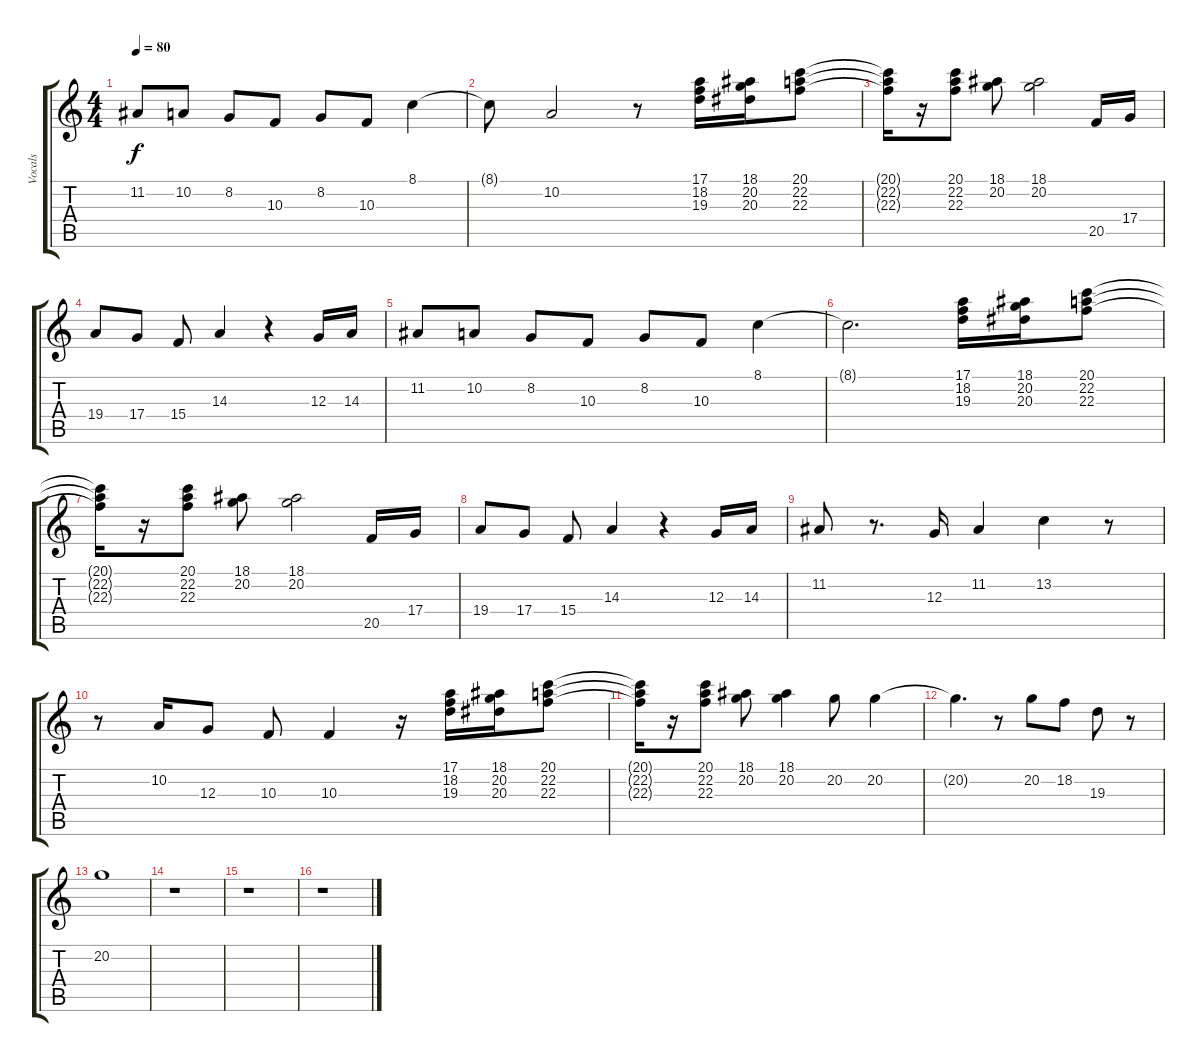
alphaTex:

\track ("Vocals" "Vocals") {instrument oboe}
\staff {score tabs}
\tuning (E4 B3 G3 D3 A2 E2) {hide}
\ts (4 4)
\tempo 80
\clef g2
\ks c
11.2.8{dy f} 10.2.8 8.2.8 10.3.8 8.2.8 10.3.8 8.1.4 |
8.1{t}.8 10.2.2 r.8 (17.1 18.2 19.3).16 (18.1 20.2 20.3).16 (20.1 22.2 22.3).8 |
(20.1{t} 22.2{t} 22.3{t}).16 r.16 (20.1 22.2 22.3).8 (18.1 20.2).8 (18.1 20.2).2 20.5.16 17.4.16 |
19.4.8 17.4.8 15.4.8 14.3.4 r.4 12.3.16 14.3.16 |
11.2.8 10.2.8 8.2.8 10.3.8 8.2.8 10.3.8 8.1.4 |
8.1{t}.2{d} (17.1 18.2 19.3).16 (18.1 20.2 20.3).16 (20.1 22.2 22.3).8 |
(20.1{t} 22.2{t} 22.3{t}).16 r.16 (20.1 22.2 22.3).8 (18.1 20.2).8 (18.1 20.2).2 20.5.16 17.4.16 |
19.4.8 17.4.8 15.4.8 14.3.4 r.4 12.3.16 14.3.16 |
11.2.8 r.8{d} 12.3.16 11.2.4 13.2.4 r.8 |
r.8 10.2.16 12.3.8 10.3.8 10.3.4 r.16 (17.1 18.2 19.3).16 (18.1 20.2 20.3).16 (20.1 22.2 22.3).8 |
(20.1{t} 22.2{t} 22.3{t}).16 r.16 (20.1 22.2 22.3).8 (18.1 20.2).8 (18.1 20.2).4 20.2.8 20.2.4 |
20.2{t}.4{d} r.8 20.2.8 18.2.8 19.3.8 r.8 |
20.2.1 |
r.1 |
r.1 |
r.1
